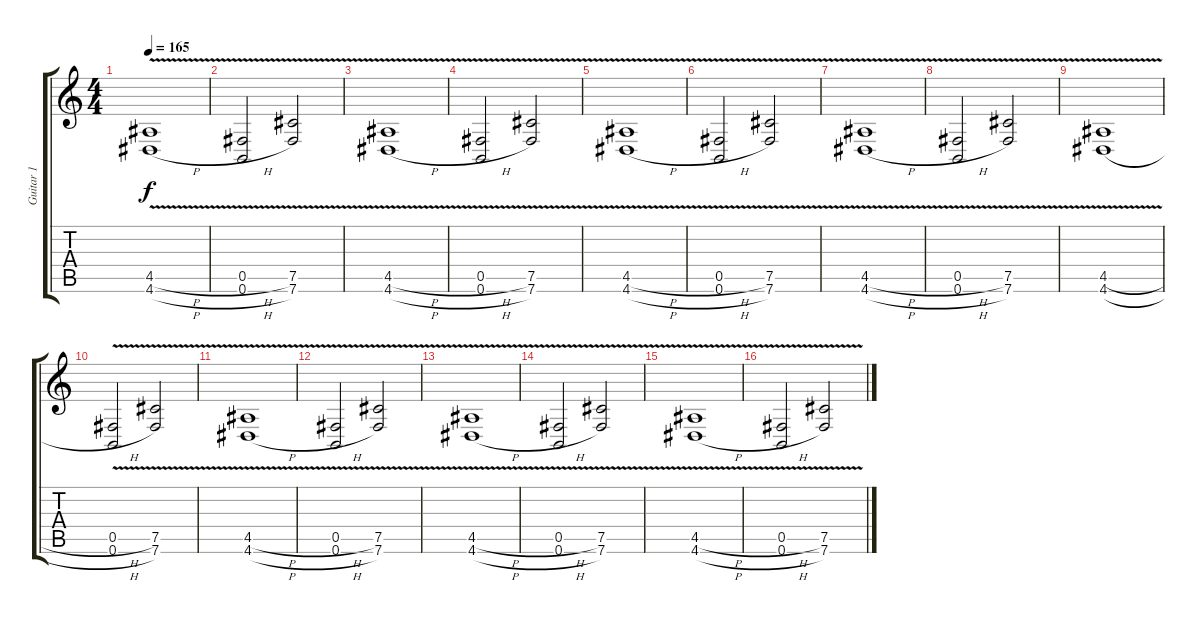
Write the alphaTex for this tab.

\track ("Guitar 1" "Guitar 1") {instrument distortionguitar}
\staff {score tabs}
\tuning (Db4 Ab3 E3 B2 Gb2 B1) {hide}
\ts (4 4)
\tempo 165
\clef g2
\ks c
(4.5{v h} 4.6{v h}).1{dy f} |
(0.5{v h} 0.6{v h}).2 (7.5{v} 7.6{v}).2 |
(4.5{v h} 4.6{v h}).1 |
(0.5{v h} 0.6{v h}).2 (7.5{v} 7.6{v}).2 |
(4.5{v h} 4.6{v h}).1 |
(0.5{v h} 0.6{v h}).2 (7.5{v} 7.6{v}).2 |
(4.5{v h} 4.6{v h}).1 |
(0.5{v h} 0.6{v h}).2 (7.5{v} 7.6{v}).2 |
(4.5{v h} 4.6{v h}).1 |
(0.5{v h} 0.6{v h}).2 (7.5{v} 7.6{v}).2 |
(4.5{v h} 4.6{v h}).1 |
(0.5{v h} 0.6{v h}).2 (7.5{v} 7.6{v}).2 |
(4.5{v h} 4.6{v h}).1 |
(0.5{v h} 0.6{v h}).2 (7.5{v} 7.6{v}).2 |
(4.5{v h} 4.6{v h}).1 |
(0.5{v h} 0.6{v h}).2 (7.5{v} 7.6{v}).2
